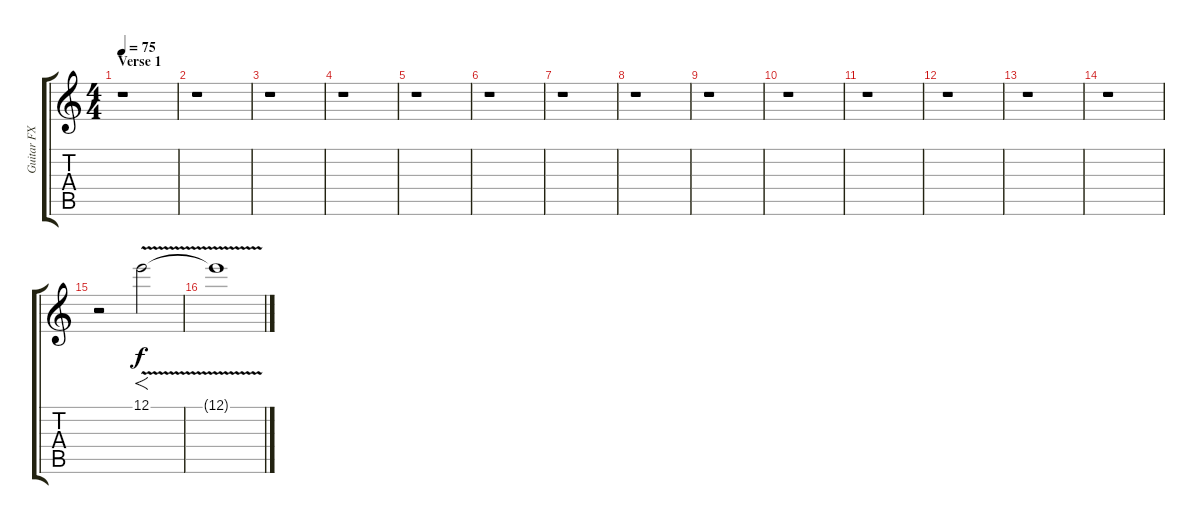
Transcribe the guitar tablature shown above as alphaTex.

\track ("Guitar FX 2" "Guitar FX ") {instrument overdrivenguitar}
\staff {score tabs}
\tuning (E4 B3 G3 D3 A2 E2) {hide}
\ts (4 4)
\section ("" "Verse 1")
\tempo 75
\clef g2
\ks c
r.1{dy f instrument overdrivenguitar} |
r.1 |
r.1 |
r.1 |
r.1 |
r.1 |
r.1 |
r.1 |
r.1 |
r.1 |
r.1 |
r.1 |
r.1 |
r.1 |
r.2 12.1{v}.2{f} |
12.1{t}.1
